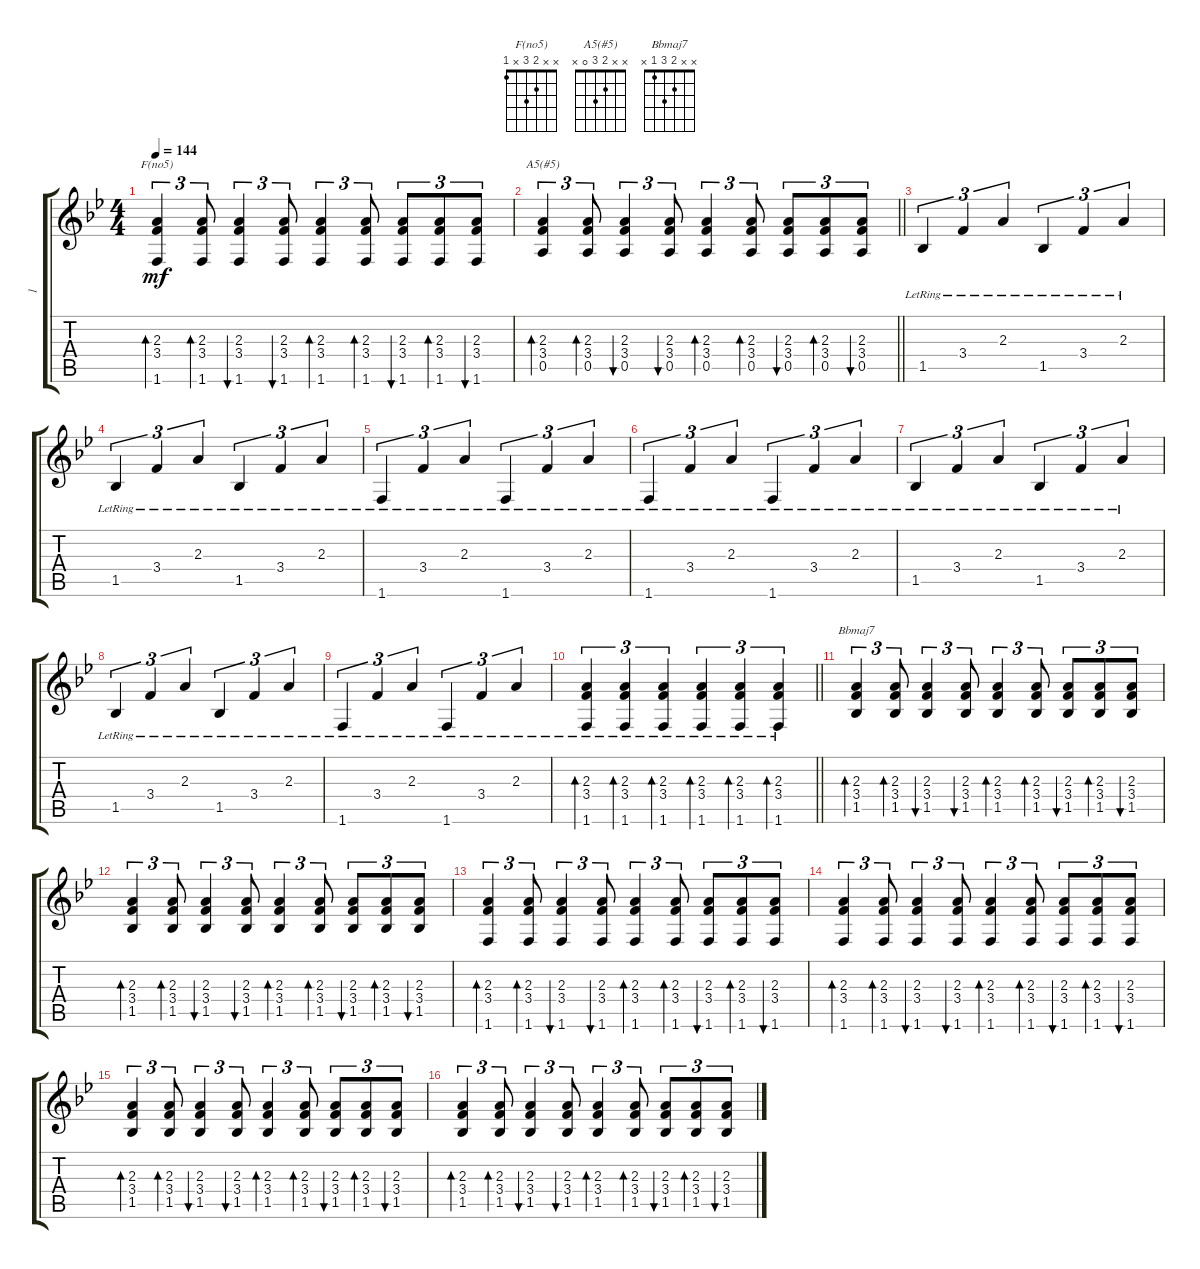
\track ("1" "1") {instrument acousticguitarsteel}
\staff {score tabs}
\tuning (E4 B3 G3 D3 A2 E2) {hide}
\chord ("F(no5)" x x 2 3 x 1)
\chord ("A5(#5)" x x 2 3 0 x)
\chord ("Bbmaj7" x x 2 3 1 x)
\ts (4 4)
\tempo 144
\clef g2
\ks bb
(2.3 3.4 1.6).4{tu (3 2) bd 30 ch "F(no5)" dy mf} (2.3 3.4 1.6).8{tu (3 2) bd 30} (2.3 3.4 1.6).4{tu (3 2) bu 30} (2.3 3.4 1.6).8{tu (3 2) bu 30} (2.3 3.4 1.6).4{tu (3 2) bd 30} (2.3 3.4 1.6).8{tu (3 2) bd 30} (2.3 3.4 1.6).8{tu (3 2) bu 30} (2.3 3.4 1.6).8{tu (3 2) bd 30} (2.3 3.4 1.6).8{tu (3 2) bu 30} |
\barLineRight lightlight
(2.3 3.4 0.5).4{tu (3 2) bd 30 ch "A5(#5)"} (2.3 3.4 0.5).8{tu (3 2) bd 30} (2.3 3.4 0.5).4{tu (3 2) bu 30} (2.3 3.4 0.5).8{tu (3 2) bu 30} (2.3 3.4 0.5).4{tu (3 2) bd 30} (2.3 3.4 0.5).8{tu (3 2) bd 30} (2.3 3.4 0.5).8{tu (3 2) bu 30} (2.3 3.4 0.5).8{tu (3 2) bd 30} (2.3 3.4 0.5).8{tu (3 2) bu 30} |
1.5{lr}.4{tu (3 2)} 3.4{lr}.4{tu (3 2)} 2.3{lr}.4{tu (3 2)} 1.5{lr}.4{tu (3 2)} 3.4{lr}.4{tu (3 2)} 2.3{lr}.4{tu (3 2)} |
1.5{lr}.4{tu (3 2)} 3.4{lr}.4{tu (3 2)} 2.3{lr}.4{tu (3 2)} 1.5{lr}.4{tu (3 2)} 3.4{lr}.4{tu (3 2)} 2.3{lr}.4{tu (3 2)} |
1.6{lr}.4{tu (3 2)} 3.4{lr}.4{tu (3 2)} 2.3{lr}.4{tu (3 2)} 1.6{lr}.4{tu (3 2)} 3.4{lr}.4{tu (3 2)} 2.3{lr}.4{tu (3 2)} |
1.6{lr}.4{tu (3 2)} 3.4{lr}.4{tu (3 2)} 2.3{lr}.4{tu (3 2)} 1.6{lr}.4{tu (3 2)} 3.4{lr}.4{tu (3 2)} 2.3{lr}.4{tu (3 2)} |
1.5{lr}.4{tu (3 2)} 3.4{lr}.4{tu (3 2)} 2.3{lr}.4{tu (3 2)} 1.5{lr}.4{tu (3 2)} 3.4{lr}.4{tu (3 2)} 2.3{lr}.4{tu (3 2)} |
1.5{lr}.4{tu (3 2)} 3.4{lr}.4{tu (3 2)} 2.3{lr}.4{tu (3 2)} 1.5{lr}.4{tu (3 2)} 3.4{lr}.4{tu (3 2)} 2.3{lr}.4{tu (3 2)} |
1.6{lr}.4{tu (3 2)} 3.4{lr}.4{tu (3 2)} 2.3{lr}.4{tu (3 2)} 1.6{lr}.4{tu (3 2)} 3.4{lr}.4{tu (3 2)} 2.3{lr}.4{tu (3 2)} |
\barLineRight lightlight
(2.3 3.4 1.6{lr}).4{tu (3 2) bd 30} (2.3 3.4{lr} 1.6).4{tu (3 2) bd 30} (2.3{lr} 3.4 1.6).4{tu (3 2) bd 30} (2.3 3.4 1.6{lr}).4{tu (3 2) bd 30} (2.3 3.4{lr} 1.6).4{tu (3 2) bd 30} (2.3{lr} 3.4 1.6).4{tu (3 2) bd 30} |
(2.3 3.4 1.5).4{tu (3 2) bd 30 ch "Bbmaj7"} (2.3 3.4 1.5).8{tu (3 2) bd 30} (2.3 3.4 1.5).4{tu (3 2) bu 30} (2.3 3.4 1.5).8{tu (3 2) bu 30} (2.3 3.4 1.5).4{tu (3 2) bd 30} (2.3 3.4 1.5).8{tu (3 2) bd 30} (2.3 3.4 1.5).8{tu (3 2) bu 30} (2.3 3.4 1.5).8{tu (3 2) bd 30} (2.3 3.4 1.5).8{tu (3 2) bu 30} |
(2.3 3.4 1.5).4{tu (3 2) bd 30} (2.3 3.4 1.5).8{tu (3 2) bd 30} (2.3 3.4 1.5).4{tu (3 2) bu 30} (2.3 3.4 1.5).8{tu (3 2) bu 30} (2.3 3.4 1.5).4{tu (3 2) bd 30} (2.3 3.4 1.5).8{tu (3 2) bd 30} (2.3 3.4 1.5).8{tu (3 2) bu 30} (2.3 3.4 1.5).8{tu (3 2) bd 30} (2.3 3.4 1.5).8{tu (3 2) bu 30} |
(2.3 3.4 1.6).4{tu (3 2) bd 30} (2.3 3.4 1.6).8{tu (3 2) bd 30} (2.3 3.4 1.6).4{tu (3 2) bu 30} (2.3 3.4 1.6).8{tu (3 2) bu 30} (2.3 3.4 1.6).4{tu (3 2) bd 30} (2.3 3.4 1.6).8{tu (3 2) bd 30} (2.3 3.4 1.6).8{tu (3 2) bu 30} (2.3 3.4 1.6).8{tu (3 2) bd 30} (2.3 3.4 1.6).8{tu (3 2) bu 30} |
(2.3 3.4 1.6).4{tu (3 2) bd 30} (2.3 3.4 1.6).8{tu (3 2) bd 30} (2.3 3.4 1.6).4{tu (3 2) bu 30} (2.3 3.4 1.6).8{tu (3 2) bu 30} (2.3 3.4 1.6).4{tu (3 2) bd 30} (2.3 3.4 1.6).8{tu (3 2) bd 30} (2.3 3.4 1.6).8{tu (3 2) bu 30} (2.3 3.4 1.6).8{tu (3 2) bd 30} (2.3 3.4 1.6).8{tu (3 2) bu 30} |
(2.3 3.4 1.5).4{tu (3 2) bd 30} (2.3 3.4 1.5).8{tu (3 2) bd 30} (2.3 3.4 1.5).4{tu (3 2) bu 30} (2.3 3.4 1.5).8{tu (3 2) bu 30} (2.3 3.4 1.5).4{tu (3 2) bd 30} (2.3 3.4 1.5).8{tu (3 2) bd 30} (2.3 3.4 1.5).8{tu (3 2) bu 30} (2.3 3.4 1.5).8{tu (3 2) bd 30} (2.3 3.4 1.5).8{tu (3 2) bu 30} |
(2.3 3.4 1.5).4{tu (3 2) bd 30} (2.3 3.4 1.5).8{tu (3 2) bd 30} (2.3 3.4 1.5).4{tu (3 2) bu 30} (2.3 3.4 1.5).8{tu (3 2) bu 30} (2.3 3.4 1.5).4{tu (3 2) bd 30} (2.3 3.4 1.5).8{tu (3 2) bd 30} (2.3 3.4 1.5).8{tu (3 2) bu 30} (2.3 3.4 1.5).8{tu (3 2) bd 30} (2.3 3.4 1.5).8{tu (3 2) bu 30}
